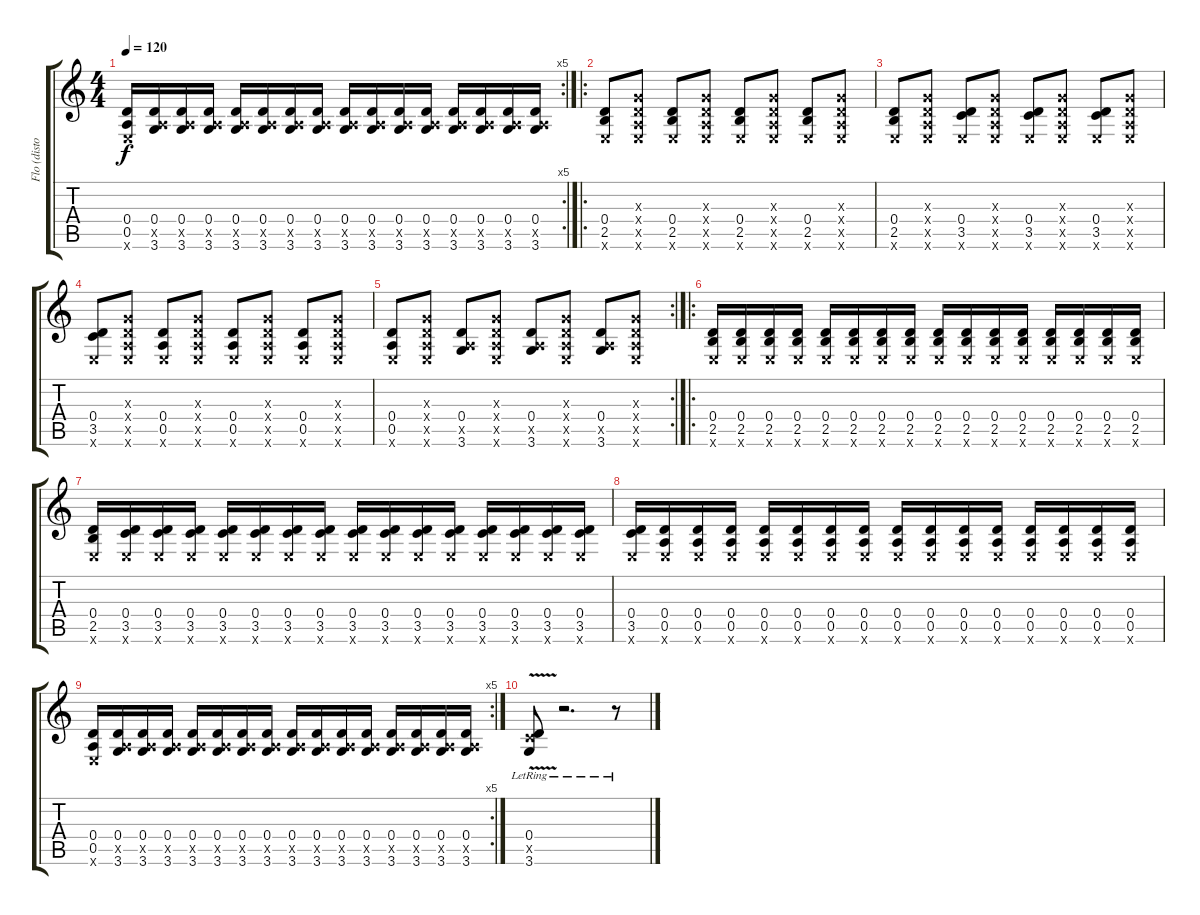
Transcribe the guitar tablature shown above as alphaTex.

\track ("Flo (distorted)" "Flo (disto") {instrument distortionguitar}
\staff {score tabs}
\tuning (E4 B3 G3 D3 A2 E2) {hide}
\rc 5
\ts (4 4)
\tempo 120
\clef g2
\ks c
(0.4 0.5 0.6{x}).16{dy f} (0.4 0.5{x} 3.6).16 (0.4 0.5{x} 3.6).16 (0.4 0.5{x} 3.6).16 (0.4 0.5{x} 3.6).16 (0.4 0.5{x} 3.6).16 (0.4 0.5{x} 3.6).16 (0.4 0.5{x} 3.6).16 (0.4 0.5{x} 3.6).16 (0.4 0.5{x} 3.6).16 (0.4 0.5{x} 3.6).16 (0.4 0.5{x} 3.6).16 (0.4 0.5{x} 3.6).16 (0.4 0.5{x} 3.6).16 (0.4 0.5{x} 3.6).16 (0.4 0.5{x} 3.6).16 |
\ro
(0.4 2.5 0.6{x}).8 (0.3{x} 0.4{x} 0.5{x} 0.6{x}).8 (0.4 2.5 0.6{x}).8 (0.3{x} 0.4{x} 0.5{x} 0.6{x}).8 (0.4 2.5 0.6{x}).8 (0.3{x} 0.4{x} 0.5{x} 0.6{x}).8 (0.4 2.5 0.6{x}).8 (0.3{x} 0.4{x} 0.5{x} 0.6{x}).8 |
(0.4 2.5 0.6{x}).8 (0.3{x} 0.4{x} 0.5{x} 0.6{x}).8 (0.4 3.5 0.6{x}).8 (0.3{x} 0.4{x} 0.5{x} 0.6{x}).8 (0.4 3.5 0.6{x}).8 (0.3{x} 0.4{x} 0.5{x} 0.6{x}).8 (0.4 3.5 0.6{x}).8 (0.3{x} 0.4{x} 0.5{x} 0.6{x}).8 |
(0.4 3.5 0.6{x}).8 (0.3{x} 0.4{x} 0.5{x} 0.6{x}).8 (0.4 0.5 0.6{x}).8 (0.3{x} 0.4{x} 0.5{x} 0.6{x}).8 (0.4 0.5 0.6{x}).8 (0.3{x} 0.4{x} 0.5{x} 0.6{x}).8 (0.4 0.5 0.6{x}).8 (0.3{x} 0.4{x} 0.5{x} 0.6{x}).8 |
\rc 2
(0.4 0.5 0.6{x}).8 (0.3{x} 0.4{x} 0.5{x} 0.6{x}).8 (0.4 0.5{x} 3.6).8 (0.3{x} 0.4{x} 0.5{x} 0.6{x}).8 (0.4 0.5{x} 3.6).8 (0.3{x} 0.4{x} 0.5{x} 0.6{x}).8 (0.4 0.5{x} 3.6).8 (0.3{x} 0.4{x} 0.5{x} 0.6{x}).8 |
\ro
(0.4 2.5 0.6{x}).16 (0.4 2.5 0.6{x}).16 (0.4 2.5 0.6{x}).16 (0.4 2.5 0.6{x}).16 (0.4 2.5 0.6{x}).16 (0.4 2.5 0.6{x}).16 (0.4 2.5 0.6{x}).16 (0.4 2.5 0.6{x}).16 (0.4 2.5 0.6{x}).16 (0.4 2.5 0.6{x}).16 (0.4 2.5 0.6{x}).16 (0.4 2.5 0.6{x}).16 (0.4 2.5 0.6{x}).16 (0.4 2.5 0.6{x}).16 (0.4 2.5 0.6{x}).16 (0.4 2.5 0.6{x}).16 |
(0.4 2.5 0.6{x}).16 (0.4 3.5 0.6{x}).16 (0.4 3.5 0.6{x}).16 (0.4 3.5 0.6{x}).16 (0.4 3.5 0.6{x}).16 (0.4 3.5 0.6{x}).16 (0.4 3.5 0.6{x}).16 (0.4 3.5 0.6{x}).16 (0.4 3.5 0.6{x}).16 (0.4 3.5 0.6{x}).16 (0.4 3.5 0.6{x}).16 (0.4 3.5 0.6{x}).16 (0.4 3.5 0.6{x}).16 (0.4 3.5 0.6{x}).16 (0.4 3.5 0.6{x}).16 (0.4 3.5 0.6{x}).16 |
(0.4 3.5 0.6{x}).16 (0.4 0.5 0.6{x}).16 (0.4 0.5 0.6{x}).16 (0.4 0.5 0.6{x}).16 (0.4 0.5 0.6{x}).16 (0.4 0.5 0.6{x}).16 (0.4 0.5 0.6{x}).16 (0.4 0.5 0.6{x}).16 (0.4 0.5 0.6{x}).16 (0.4 0.5 0.6{x}).16 (0.4 0.5 0.6{x}).16 (0.4 0.5 0.6{x}).16 (0.4 0.5 0.6{x}).16 (0.4 0.5 0.6{x}).16 (0.4 0.5 0.6{x}).16 (0.4 0.5 0.6{x}).16 |
\rc 5
(0.4 0.5 0.6{x}).16 (0.4 0.5{x} 3.6).16 (0.4 0.5{x} 3.6).16 (0.4 0.5{x} 3.6).16 (0.4 0.5{x} 3.6).16 (0.4 0.5{x} 3.6).16 (0.4 0.5{x} 3.6).16 (0.4 0.5{x} 3.6).16 (0.4 0.5{x} 3.6).16 (0.4 0.5{x} 3.6).16 (0.4 0.5{x} 3.6).16 (0.4 0.5{x} 3.6).16 (0.4 0.5{x} 3.6).16 (0.4 0.5{x} 3.6).16 (0.4 0.5{x} 3.6).16 (0.4 0.5{x} 3.6).16 |
(0.4{v lr} 3.5{x} 3.6{v}).8 r.2{d} r.8
